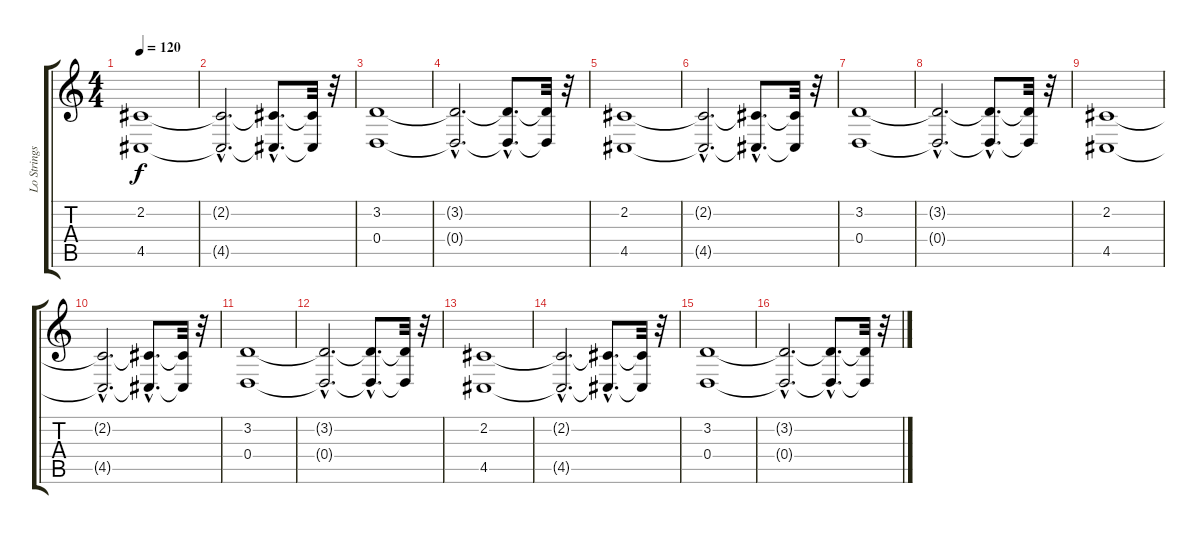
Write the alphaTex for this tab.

\track ("Lo Strings" "Lo Strings") {instrument stringensemble2}
\staff {score tabs}
\tuning (E4 B3 G3 D3 A2 E2) {hide}
\ts (4 4)
\tempo 120
\clef g2
\ks c
(2.2 4.5).1{dy f} |
(2.2{hac t} 4.5{hac t}).2{d} (2.2{hac t} 4.5{hac t}).8{d} (2.2{t} 4.5{t}).32 r.32 |
(3.2 0.4).1 |
(3.2{hac t} 0.4{hac t}).2{d} (3.2{hac t} 0.4{hac t}).8{d} (3.2{t} 0.4{t}).32 r.32 |
(2.2 4.5).1 |
(2.2{hac t} 4.5{hac t}).2{d} (2.2{hac t} 4.5{hac t}).8{d} (2.2{t} 4.5{t}).32 r.32 |
(3.2 0.4).1 |
(3.2{hac t} 0.4{hac t}).2{d} (3.2{hac t} 0.4{hac t}).8{d} (3.2{t} 0.4{t}).32 r.32 |
(2.2 4.5).1 |
(2.2{hac t} 4.5{hac t}).2{d} (2.2{hac t} 4.5{hac t}).8{d} (2.2{t} 4.5{t}).32 r.32 |
(3.2 0.4).1 |
(3.2{hac t} 0.4{hac t}).2{d} (3.2{hac t} 0.4{hac t}).8{d} (3.2{t} 0.4{t}).32 r.32 |
(2.2 4.5).1 |
(2.2{hac t} 4.5{hac t}).2{d} (2.2{hac t} 4.5{hac t}).8{d} (2.2{t} 4.5{t}).32 r.32 |
(3.2 0.4).1 |
(3.2{hac t} 0.4{hac t}).2{d} (3.2{hac t} 0.4{hac t}).8{d} (3.2{t} 0.4{t}).32 r.32
